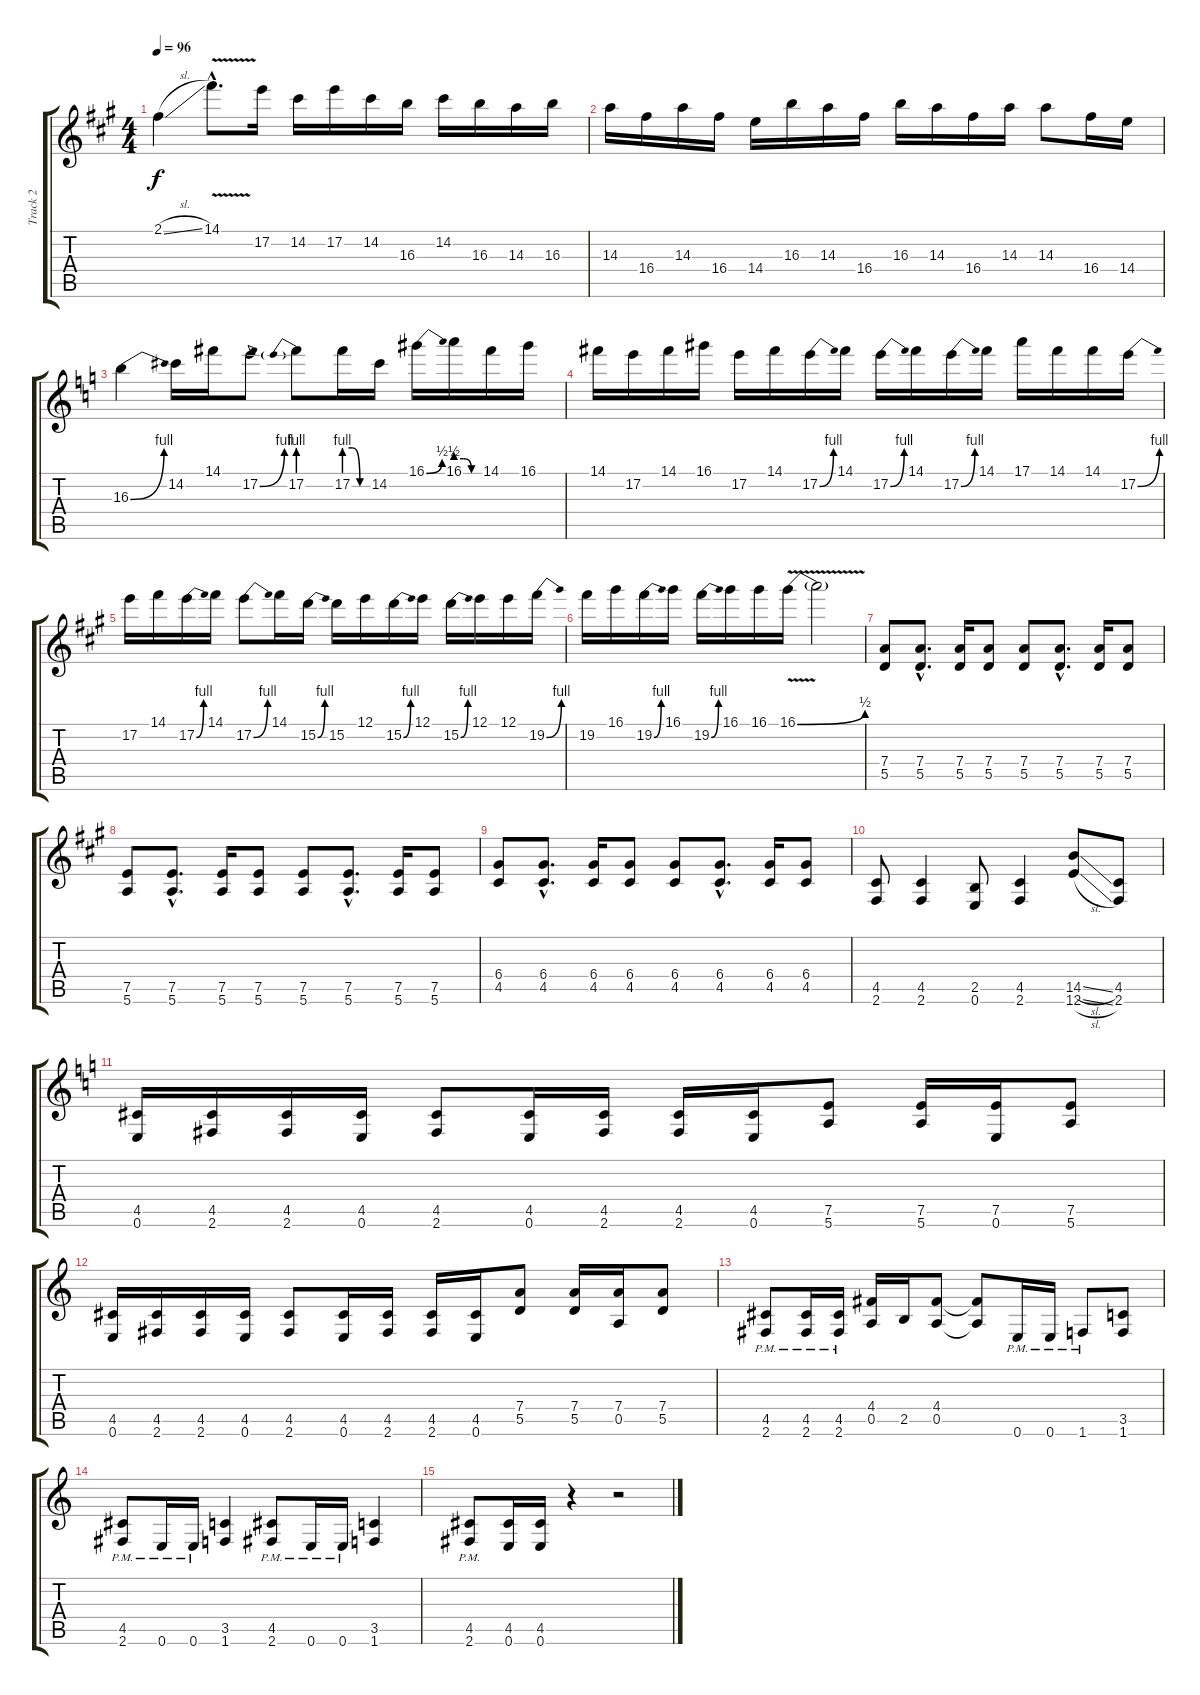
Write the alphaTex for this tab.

\track ("Track 2" "Track 2") {instrument distortionguitar}
\staff {score tabs}
\tuning (E4 B3 G3 D3 A2 E2) {hide}
\ts (4 4)
\tempo 96
\clef g2
\ks a
2.1{sl}.4{dy f} 14.1{v hac}.8{d} 17.2.16 14.2.16 17.2.16 14.2.16 16.3.16 14.2.16 16.3.16 14.3.16 16.3.16 |
14.3.16 16.4.16 14.3.16 16.4.16 14.4.16 16.3.16 14.3.16 16.4.16 16.3.16 14.3.16 16.4.16 14.3.16 14.3.8 16.4.16 14.4.16 |
\ks c
16.3{be (bend 0 0 60 4)}.4 14.2.16 14.1.16 17.2{be (bend 0 0 60 4)}.8 17.2{be (prebend 0 4 60 4)}.8 17.2{be (custom 0 4 20 4 40 0 60 0)}.16 14.2.16 16.1{be (bend 0 0 60 2)}.16 16.1{be (custom 0 2 20 2 40 0 60 0)}.16 14.1.16 16.1.16 |
14.1.16 17.2.16 14.1.16 16.1.16 17.2.16 14.1.16 17.2{be (bend 0 0 60 4)}.16 14.1.16 17.2{be (bend 0 0 60 4)}.16 14.1.16 17.2{be (bend 0 0 60 4)}.16 14.1.16 17.1.16 14.1.16 14.1.16 17.2{be (bend 0 0 60 4)}.16 |
\ks a
17.2.16 14.1.16 17.2{be (bend 0 0 60 4)}.16 14.1.16 17.2{be (bend 0 0 60 4)}.8 14.1.16 15.2{be (bend 0 0 60 4)}.16 15.2.16 12.1.16 15.2{be (bend 0 0 60 4)}.16 12.1.16 15.2{be (bend 0 0 60 4)}.16 12.1.16 12.1.16 19.2{be (bend 0 0 60 4)}.16 |
19.2.16 16.1.16 19.2{be (bend 0 0 60 4)}.16 16.1.16 19.2{be (bend 0 0 60 4)}.16 16.1.16 16.1.16 16.1{be (bend 0 0 60 2) v}.16 16.1{t}.2 |
(7.4 5.5).8 (7.4{hac} 5.5{hac}).8{d} (7.4 5.5).16 (7.4 5.5).8 (7.4 5.5).8 (7.4{hac} 5.5{hac}).8{d} (7.4 5.5).16 (7.4 5.5).8 |
(7.5 5.6).8 (7.5{hac} 5.6{hac}).8{d} (7.5 5.6).16 (7.5 5.6).8 (7.5 5.6).8 (7.5{hac} 5.6{hac}).8{d} (7.5 5.6).16 (7.5 5.6).8 |
(6.4 4.5).8 (6.4{hac} 4.5{hac}).8{d} (6.4 4.5).16 (6.4 4.5).8 (6.4 4.5).8 (6.4{hac} 4.5{hac}).8{d} (6.4 4.5).16 (6.4 4.5).8 |
(4.5 2.6).8 (4.5 2.6).4 (2.5 0.6).8 (4.5 2.6).4 (14.5{sl} 12.6{sl}).8 (4.5 2.6).8 |
\ks c
(4.5 0.6).16 (4.5 2.6).16 (4.5 2.6).16 (4.5 0.6).16 (4.5 2.6).8 (4.5 0.6).16 (4.5 2.6).16 (4.5 2.6).16 (4.5 0.6).16 (7.5 5.6).8 (7.5 5.6).16 (7.5 0.6).16 (7.5 5.6).8 |
(4.5 0.6).16 (4.5 2.6).16 (4.5 2.6).16 (4.5 0.6).16 (4.5 2.6).8 (4.5 0.6).16 (4.5 2.6).16 (4.5 2.6).16 (4.5 0.6).16 (7.4 5.5).8 (7.4 5.5).16 (7.4 0.5).16 (7.4 5.5).8 |
(4.5{pm} 2.6{pm}).8 (4.5{pm} 2.6{pm}).16 (4.5{pm} 2.6{pm}).16 (4.4 0.5).16 2.5.16 (4.4 0.5).8 (4.4{t} 0.5{t}).8 0.6{pm}.16 0.6{pm}.16 1.6{pm}.8 (3.5 1.6).8 |
(4.5{pm} 2.6{pm}).8 0.6{pm}.16 0.6{pm}.16 (3.5 1.6).4 (4.5{pm} 2.6{pm}).8 0.6{pm}.16 0.6{pm}.16 (3.5 1.6).4 |
(4.5{pm} 2.6{pm}).8 (4.5 0.6).16 (4.5 0.6).16 r.4 r.2
